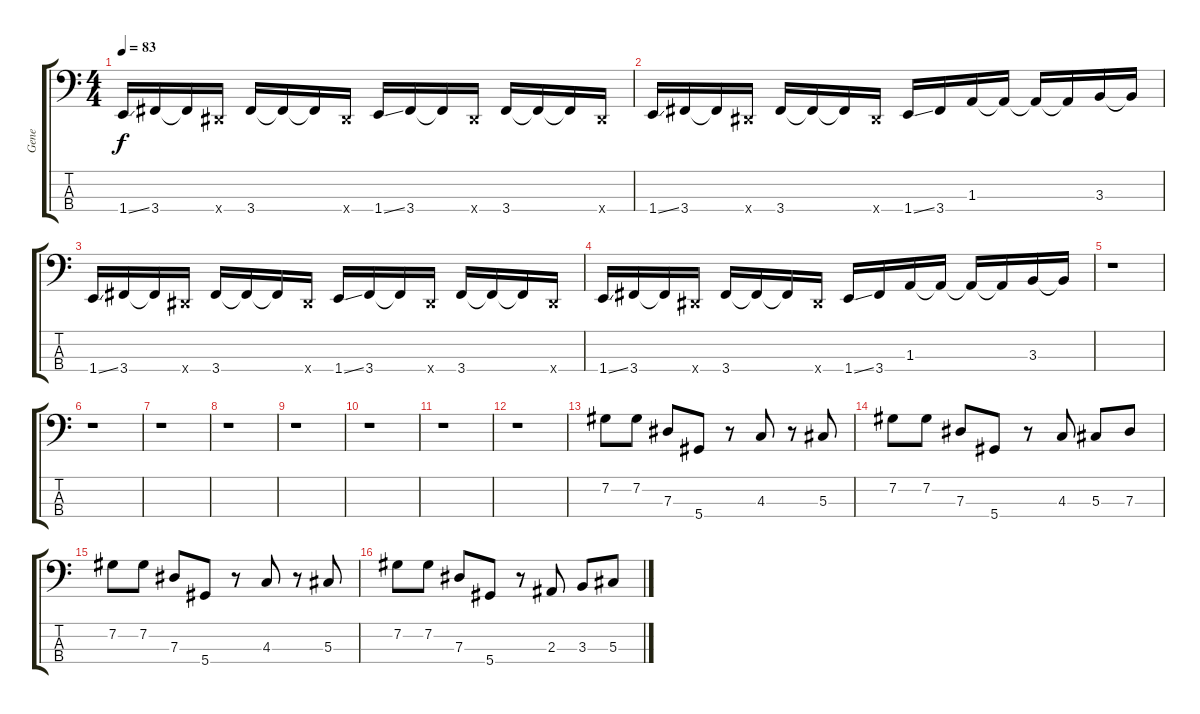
\track ("Gene" "Gene") {instrument electricbasspick}
\staff {score tabs}
\tuning (Gb2 Db2 Ab1 Eb1) {hide}
\ts (4 4)
\tempo 83
\clef f4
\ks c
1.4{ss}.16{dy f} 3.4.16 3.4{t}.16 0.4{x}.16 3.4.16 3.4{t}.16 3.4{t}.16 0.4{x}.16 1.4{ss}.16 3.4.16 3.4{t}.16 0.4{x}.16 3.4.16 3.4{t}.16 3.4{t}.16 0.4{x}.16 |
1.4{ss}.16 3.4.16 3.4{t}.16 0.4{x}.16 3.4.16 3.4{t}.16 3.4{t}.16 0.4{x}.16 1.4{ss}.16 3.4.16 1.3.16 1.3{t}.16 1.3{t}.16 1.3{t}.16 3.3.16 3.3{t}.16 |
1.4{ss}.16 3.4.16 3.4{t}.16 0.4{x}.16 3.4.16 3.4{t}.16 3.4{t}.16 0.4{x}.16 1.4{ss}.16 3.4.16 3.4{t}.16 0.4{x}.16 3.4.16 3.4{t}.16 3.4{t}.16 0.4{x}.16 |
1.4{ss}.16 3.4.16 3.4{t}.16 0.4{x}.16 3.4.16 3.4{t}.16 3.4{t}.16 0.4{x}.16 1.4{ss}.16 3.4.16 1.3.16 1.3{t}.16 1.3{t}.16 1.3{t}.16 3.3.16 3.3{t}.16 |
r.1 |
r.1 |
r.1 |
r.1 |
r.1 |
r.1 |
r.1 |
r.1 |
7.2.8 7.2.8 7.3.8 5.4.8 r.8 4.3.8 r.8 5.3.8 |
7.2.8 7.2.8 7.3.8 5.4.8 r.8 4.3.8 5.3.8 7.3.8 |
7.2.8 7.2.8 7.3.8 5.4.8 r.8 4.3.8 r.8 5.3.8 |
7.2.8 7.2.8 7.3.8 5.4.8 r.8 2.3.8 3.3.8 5.3.8
